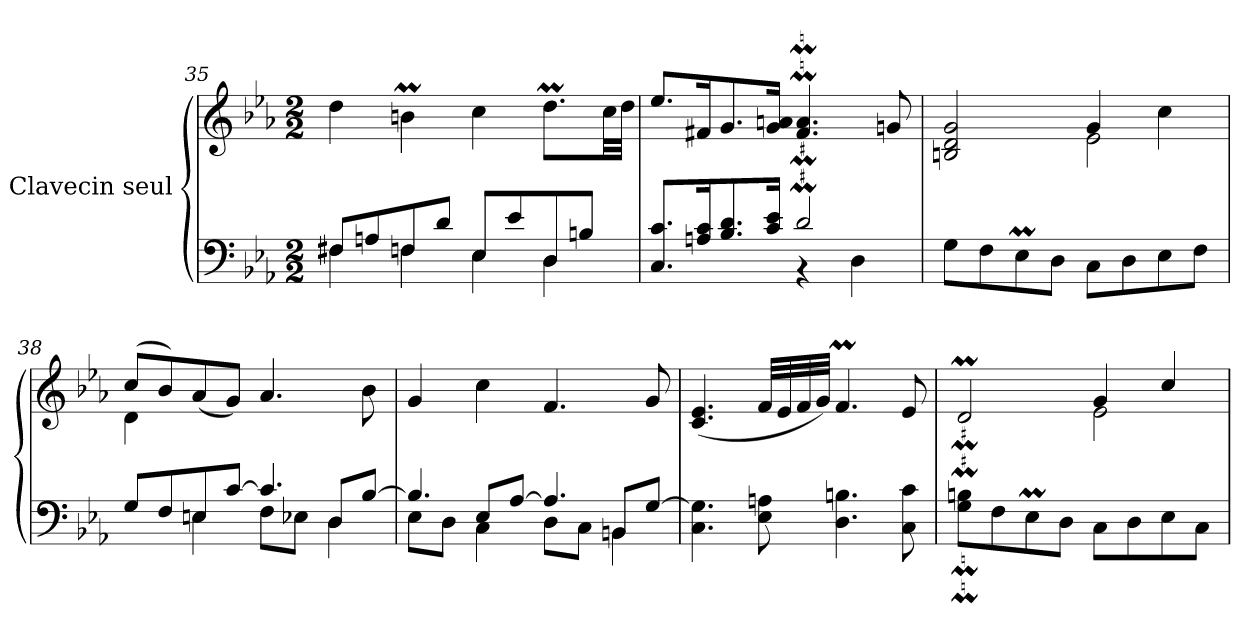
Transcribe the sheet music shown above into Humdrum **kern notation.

**kern	**kern
*part1	*part1
*staff2	*staff1
*I"Clavecin seul	*
*clefF4	*clefG2
*k[b-e-a-]	*k[b-e-a-]
*M2/2	*M2/2
=35	=35
*^	*
8F#X/L	4F#\	4dd\
8An/	.	.
8Fn/	4F\	4bnm\
8d/J	.	.
8E-/L	4E-\	4cc\
8e-/	.	.
8D/	4D\	8.ddm\L
8Bn/J	.	.
.	.	32cc\LL
.	.	32dd\JJJ
=36	=36	=36
8.C/ 8.c/L	2ryy	8.ee-/L
16An/ 16c/K	.	16f#X/K
8.B-/ 8.d/	.	8.g/
16c/ 16e-/Jk	.	16g/ 16an/Jk
2d/	4r	4.f#/M 4.a/M
.	4D\	.
.	.	8g/
*v	*v	*
=37	=37
*	*^
8G\L	2Bn/ 2d/ 2g/	2rffyy
8F\	.	.
8E-M\	.	.
8D\J	.	.
8C\L	4g/	2e-\
8D\	.	.
8E-\	4cc\	.
8F\J	.	.
=38	=38	=38
*^	*	*
*	*^	*	*
8G/L	4ryy	2.ryy	(>8cc/L	4d\
8F/	.	.	8b-/)	.
8En/	4E\	.	(>8a-/	2.ryy
[8c/J	.	.	8g/J)	.
4.c/]	8F\L	.	4.a-/	.
.	8E-X\J	.	.	.
.	4D\	8D/L	.	.
8ryy	.	[8B-/J	8b-\	.
*	*	*	*v	*v
=39	=39	=39	=39
4.B-/]	8E-\L	4rDDDyy	4g/
.	8D\J	.	.
.	4C\	8E-/L	4cc\
8rFyy	.	[8A-/J	.
4.A-/]	4ryy	8D\L	4.f/
.	.	8C\J	.
.	4BBn\	8BB/L	.
8ryy	.	[8G/J	8g/
*v	*v	*v	*
!!LO:PB:g=z
=40	=40
4.C\ 4.G\]	(<4.c/ 4.e-/
8E-\ 8An\	32f/LLL
.	32e-/
.	32f/
.	32g/JJJ)
4.D\ 4.Bn\	4.fM/
8C\ 8c\	8e-/
=41	=41
*	*^
8G\M 8Bn\ML	2dm/	2reyy
8F\	.	.
8E-M\	.	.
8D\J	.	.
8C\L	4g/	2e-\
8D\	.	.
8E-\	4cc/	.
8C\J	.	.
*	*v	*v
=	=
*-	*-
